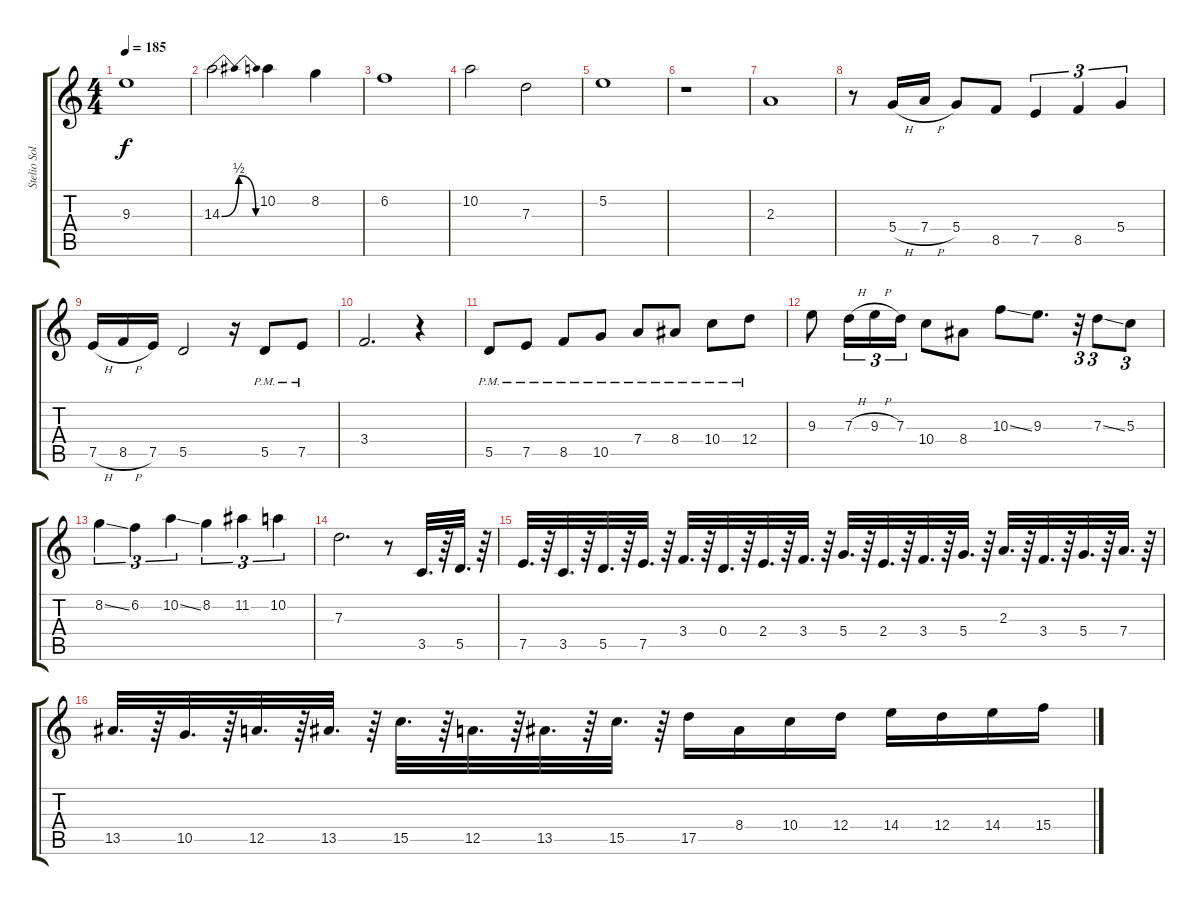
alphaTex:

\track ("Stelio Solo" "Stelio Sol") {instrument distortionguitar}
\staff {score tabs}
\tuning (E4 B3 G3 D3 A2 E2) {hide}
\ts (4 4)
\tempo 185
\clef g2
\ks c
9.3.1{dy f} |
14.3{be (bendrelease 0 0 15 2 55 2 60 0)}.2 10.2.4 8.2.4 |
6.2.1 |
10.2.2 7.3.2 |
5.2.1 |
r.1 |
2.3.1 |
r.8 5.4{h}.16 7.4{h}.16 5.4.8 8.5.8 7.5.4{tu (3 2)} 8.5.4{tu (3 2)} 5.4.4{tu (3 2)} |
7.5{h}.16 8.5{h}.16 7.5.16 5.5.2 r.16 5.5{pm}.8 7.5{pm}.8 |
3.4.2{d} r.4 |
5.5{pm}.8 7.5{pm}.8 8.5{pm}.8 10.5{pm}.8 7.4{pm}.8 8.4{pm}.8 10.4{pm}.8 12.4{pm}.8 |
9.3.8 7.3{h}.16{tu (3 2)} 9.3{h}.16{tu (3 2)} 7.3.16{tu (3 2)} 10.4.8 8.4.8 10.3{ss}.8 9.3.8{d} r.32{tu (3 2)} 7.3{ss}.8{tu (3 2)} 5.3.8{tu (3 2)} |
8.2{ss}.4{tu (3 2)} 6.2.4{tu (3 2)} 10.2{ss}.4{tu (3 2)} 8.2.4{tu (3 2)} 11.2.4{tu (3 2)} 10.2.4{tu (3 2)} |
7.3.2{d} r.8 3.5.32{d} r.64 5.5.32{d} r.64 |
7.5.32{d} r.64 3.5.32{d} r.64 5.5.32{d} r.64 7.5.32{d} r.64 3.4.32{d} r.64 0.4.32{d} r.64 2.4.32{d} r.64 3.4.32{d} r.64 5.4.32{d} r.64 2.4.32{d} r.64 3.4.32{d} r.64 5.4.32{d} r.64 2.3.32{d} r.64 3.4.32{d} r.64 5.4.32{d} r.64 7.4.32{d} r.64 |
13.5.32{d} r.64 10.5.32{d} r.64 12.5.32{d} r.64 13.5.32{d} r.64 15.5.32{d} r.64 12.5.32{d} r.64 13.5.32{d} r.64 15.5.32{d} r.64 17.5.16 8.4.16 10.4.16 12.4.16 14.4.16 12.4.16 14.4.16 15.4.16
